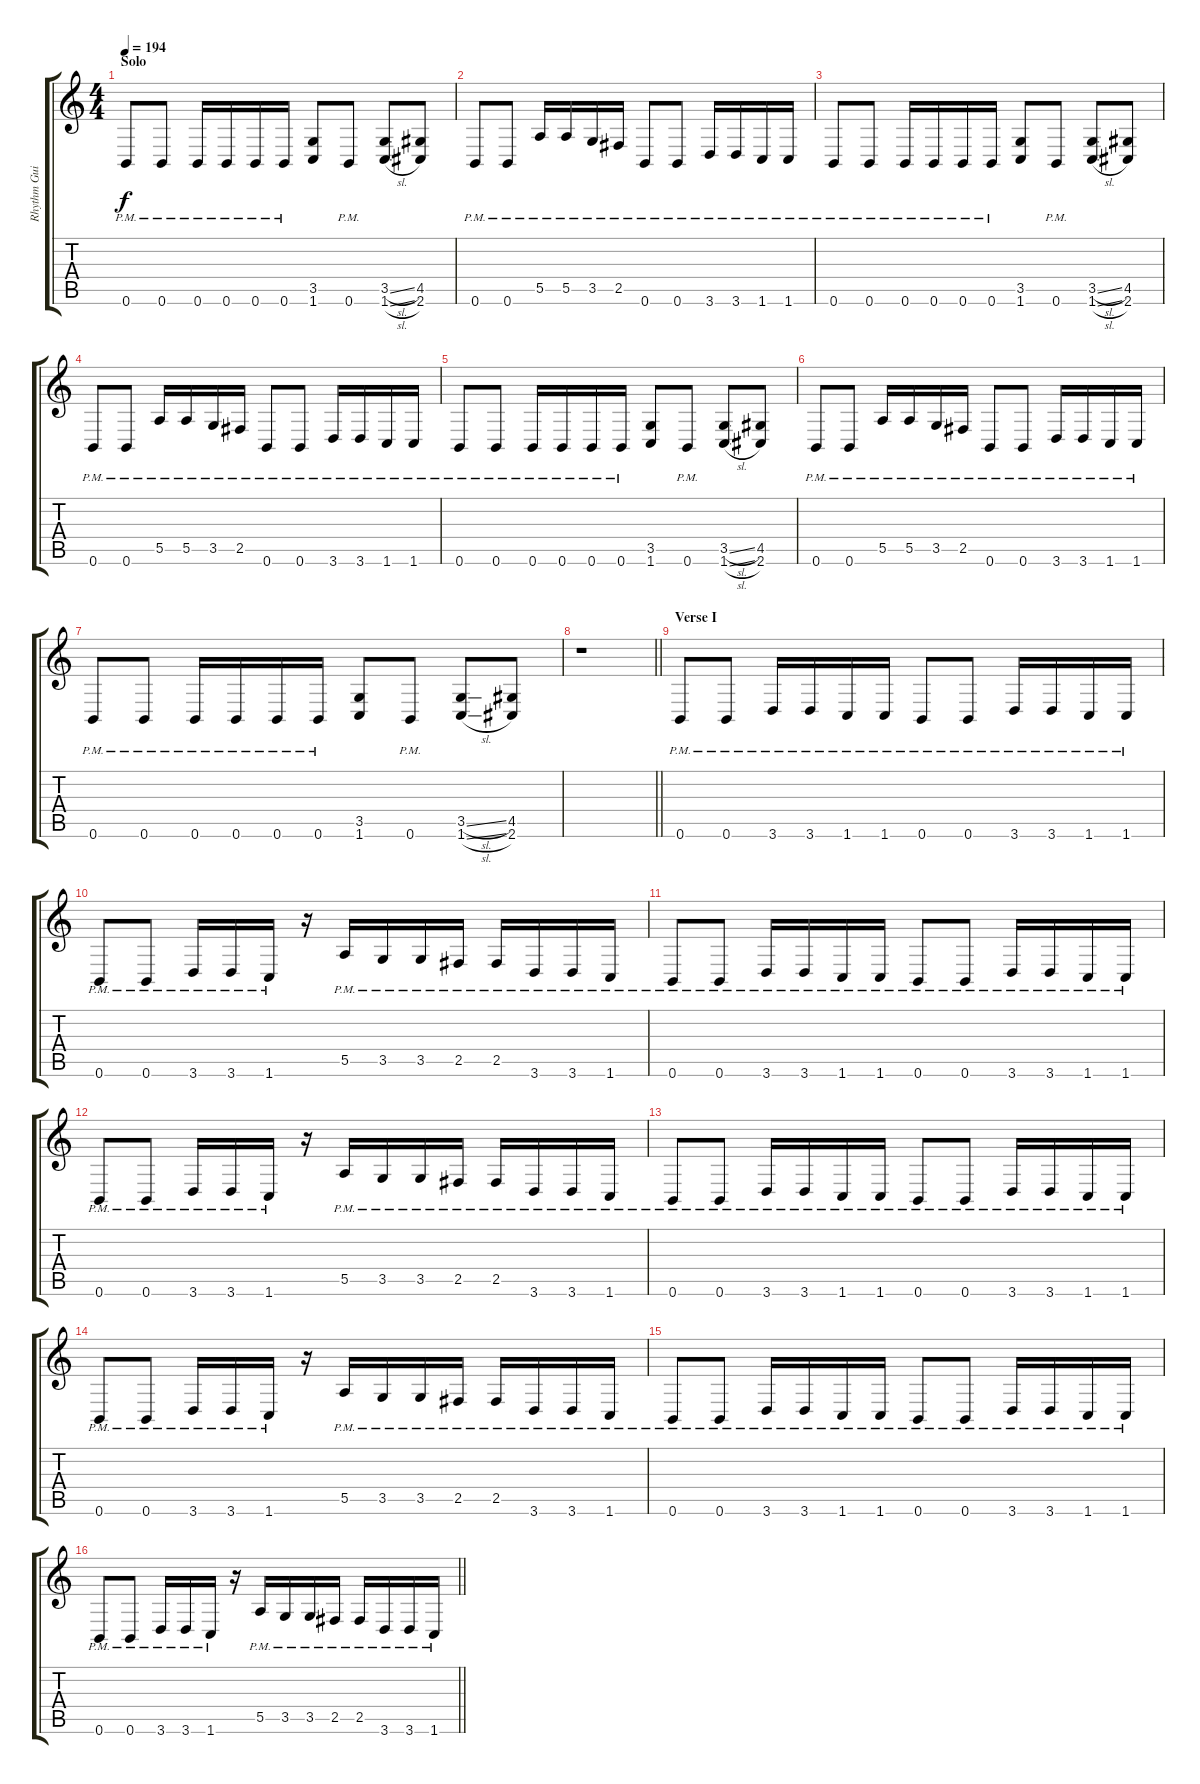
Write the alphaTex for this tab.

\track ("Rhythm Guitar" "Rhythm Gui") {instrument distortionguitar}
\staff {score tabs}
\tuning (B3 Gb3 D3 A2 E2 B1) {hide}
\ts (4 4)
\section ("" "Solo")
\tempo 194
\clef g2
\ks c
0.6{pm}.8{dy f} 0.6{pm}.8 0.6{pm}.16 0.6{pm}.16 0.6{pm}.16 0.6{pm}.16 (3.5 1.6).8 0.6{pm}.8 (3.5{sl} 1.6{sl}).8 (4.5 2.6).8 |
0.6{pm}.8 0.6{pm}.8 5.5{pm}.16 5.5{pm}.16 3.5{pm}.16 2.5{pm}.16 0.6{pm}.8 0.6{pm}.8 3.6{pm}.16 3.6{pm}.16 1.6{pm}.16 1.6{pm}.16 |
0.6{pm}.8 0.6{pm}.8 0.6{pm}.16 0.6{pm}.16 0.6{pm}.16 0.6{pm}.16 (3.5 1.6).8 0.6{pm}.8 (3.5{sl} 1.6{sl}).8 (4.5 2.6).8 |
0.6{pm}.8 0.6{pm}.8 5.5{pm}.16 5.5{pm}.16 3.5{pm}.16 2.5{pm}.16 0.6{pm}.8 0.6{pm}.8 3.6{pm}.16 3.6{pm}.16 1.6{pm}.16 1.6{pm}.16 |
0.6{pm}.8 0.6{pm}.8 0.6{pm}.16 0.6{pm}.16 0.6{pm}.16 0.6{pm}.16 (3.5 1.6).8 0.6{pm}.8 (3.5{sl} 1.6{sl}).8 (4.5 2.6).8 |
0.6{pm}.8 0.6{pm}.8 5.5{pm}.16 5.5{pm}.16 3.5{pm}.16 2.5{pm}.16 0.6{pm}.8 0.6{pm}.8 3.6{pm}.16 3.6{pm}.16 1.6{pm}.16 1.6{pm}.16 |
0.6{pm}.8 0.6{pm}.8 0.6{pm}.16 0.6{pm}.16 0.6{pm}.16 0.6{pm}.16 (3.5 1.6).8 0.6{pm}.8 (3.5{sl} 1.6{sl}).8 (4.5 2.6).8 |
\barLineRight lightlight
r.1 |
\section ("" "Verse I")
0.6{pm}.8 0.6{pm}.8 3.6{pm}.16 3.6{pm}.16 1.6{pm}.16 1.6{pm}.16 0.6{pm}.8 0.6{pm}.8 3.6{pm}.16 3.6{pm}.16 1.6{pm}.16 1.6{pm}.16 |
0.6{pm}.8 0.6{pm}.8 3.6{pm}.16 3.6{pm}.16 1.6{pm}.16 r.16 5.5{pm}.16 3.5{pm}.16 3.5{pm}.16 2.5{pm}.16 2.5{pm}.16 3.6{pm}.16 3.6{pm}.16 1.6{pm}.16 |
0.6{pm}.8 0.6{pm}.8 3.6{pm}.16 3.6{pm}.16 1.6{pm}.16 1.6{pm}.16 0.6{pm}.8 0.6{pm}.8 3.6{pm}.16 3.6{pm}.16 1.6{pm}.16 1.6{pm}.16 |
0.6{pm}.8 0.6{pm}.8 3.6{pm}.16 3.6{pm}.16 1.6{pm}.16 r.16 5.5{pm}.16 3.5{pm}.16 3.5{pm}.16 2.5{pm}.16 2.5{pm}.16 3.6{pm}.16 3.6{pm}.16 1.6{pm}.16 |
0.6{pm}.8 0.6{pm}.8 3.6{pm}.16 3.6{pm}.16 1.6{pm}.16 1.6{pm}.16 0.6{pm}.8 0.6{pm}.8 3.6{pm}.16 3.6{pm}.16 1.6{pm}.16 1.6{pm}.16 |
0.6{pm}.8 0.6{pm}.8 3.6{pm}.16 3.6{pm}.16 1.6{pm}.16 r.16 5.5{pm}.16 3.5{pm}.16 3.5{pm}.16 2.5{pm}.16 2.5{pm}.16 3.6{pm}.16 3.6{pm}.16 1.6{pm}.16 |
0.6{pm}.8 0.6{pm}.8 3.6{pm}.16 3.6{pm}.16 1.6{pm}.16 1.6{pm}.16 0.6{pm}.8 0.6{pm}.8 3.6{pm}.16 3.6{pm}.16 1.6{pm}.16 1.6{pm}.16 |
\barLineRight lightlight
0.6{pm}.8 0.6{pm}.8 3.6{pm}.16 3.6{pm}.16 1.6{pm}.16 r.16 5.5{pm}.16 3.5{pm}.16 3.5{pm}.16 2.5{pm}.16 2.5{pm}.16 3.6{pm}.16 3.6{pm}.16 1.6{pm}.16
